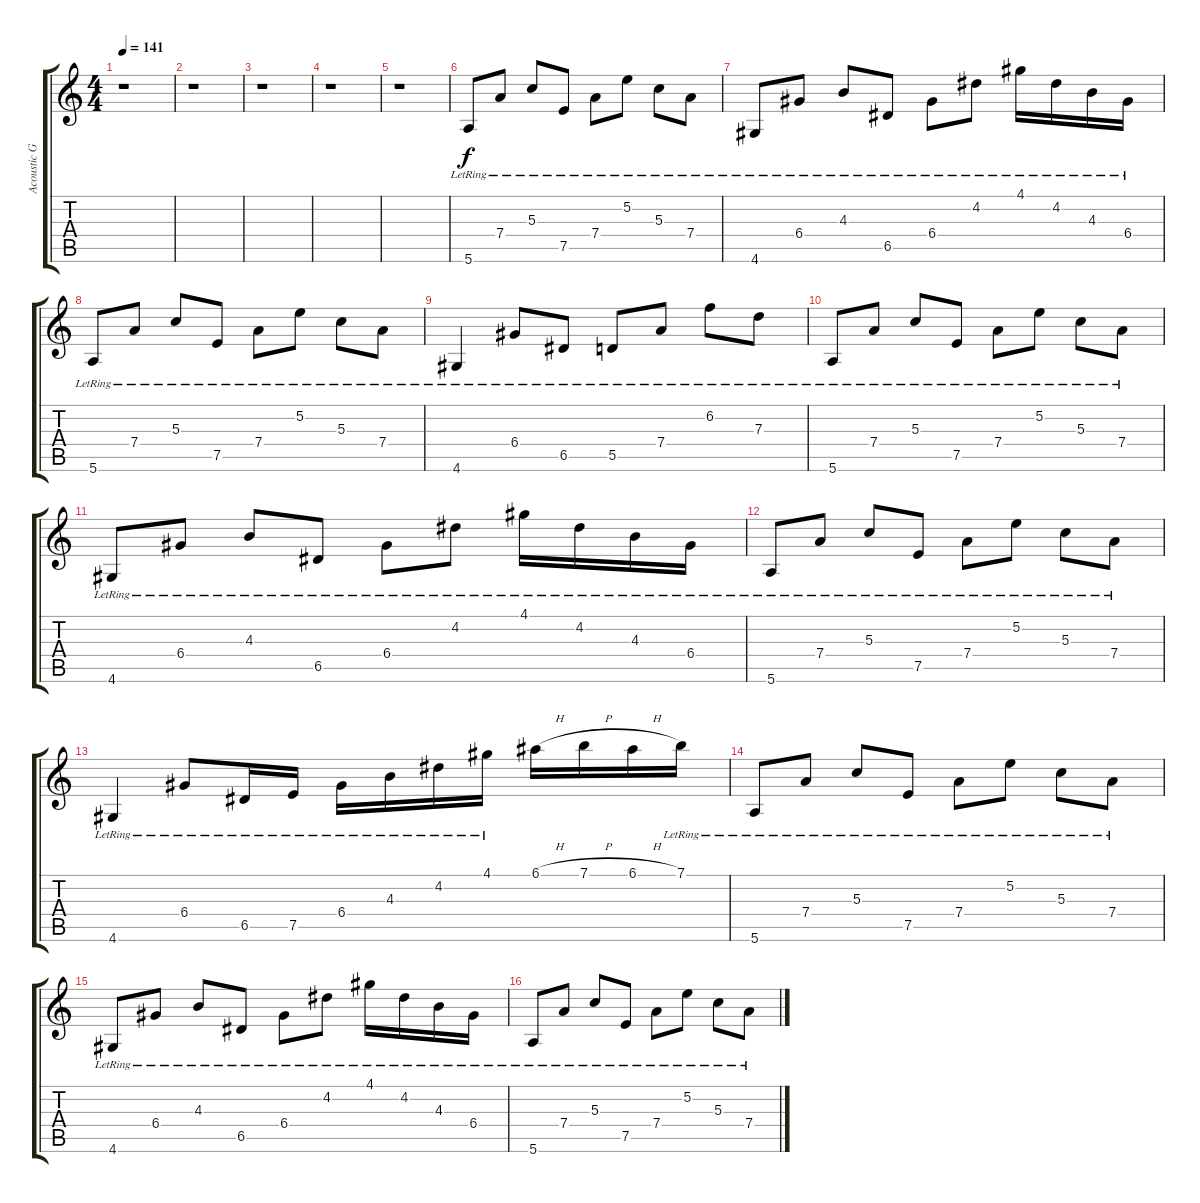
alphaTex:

\track ("Acoustic Guitar I" "Acoustic G") {instrument acousticguitarsteel}
\staff {score tabs}
\tuning (E4 B3 G3 D3 A2 E2) {hide}
\ts (4 4)
\tempo 141
\clef g2
\ks c
r.1{dy fff} |
r.1 |
r.1 |
r.1 |
r.1 |
5.6{lr}.8{dy f volume 7 balance 8} 7.4{lr}.8 5.3{lr}.8 7.5{lr}.8 7.4{lr}.8 5.2{lr}.8 5.3{lr}.8 7.4{lr}.8 |
4.6{lr}.8 6.4{lr}.8 4.3{lr}.8 6.5{lr}.8 6.4{lr}.8 4.2{lr}.8 4.1{lr}.16 4.2{lr}.16 4.3{lr}.16 6.4{lr}.16 |
5.6{lr}.8 7.4{lr}.8 5.3{lr}.8 7.5{lr}.8 7.4{lr}.8 5.2{lr}.8 5.3{lr}.8 7.4{lr}.8 |
4.6{lr}.4 6.4{lr}.8 6.5{lr}.8 5.5{lr}.8 7.4{lr}.8 6.2{lr}.8 7.3{lr}.8 |
5.6{lr}.8 7.4{lr}.8 5.3{lr}.8 7.5{lr}.8 7.4{lr}.8 5.2{lr}.8 5.3{lr}.8 7.4{lr}.8 |
4.6{lr}.8 6.4{lr}.8 4.3{lr}.8 6.5{lr}.8 6.4{lr}.8 4.2{lr}.8 4.1{lr}.16 4.2{lr}.16 4.3{lr}.16 6.4{lr}.16 |
5.6{lr}.8 7.4{lr}.8 5.3{lr}.8 7.5{lr}.8 7.4{lr}.8 5.2{lr}.8 5.3{lr}.8 7.4{lr}.8 |
4.6{lr}.4 6.4{lr}.8 6.5{lr}.16 7.5{lr}.16 6.4{lr}.16 4.3{lr}.16 4.2{lr}.16 4.1{lr}.16 6.1{h}.16 7.1{h}.16 6.1{h}.16 7.1{lr}.16 |
5.6{lr}.8{volume 7 balance 8} 7.4{lr}.8 5.3{lr}.8 7.5{lr}.8 7.4{lr}.8 5.2{lr}.8 5.3{lr}.8 7.4{lr}.8 |
4.6{lr}.8 6.4{lr}.8 4.3{lr}.8 6.5{lr}.8 6.4{lr}.8 4.2{lr}.8 4.1{lr}.16 4.2{lr}.16 4.3{lr}.16 6.4{lr}.16 |
5.6{lr}.8 7.4{lr}.8 5.3{lr}.8 7.5{lr}.8 7.4{lr}.8 5.2{lr}.8 5.3{lr}.8 7.4{lr}.8
